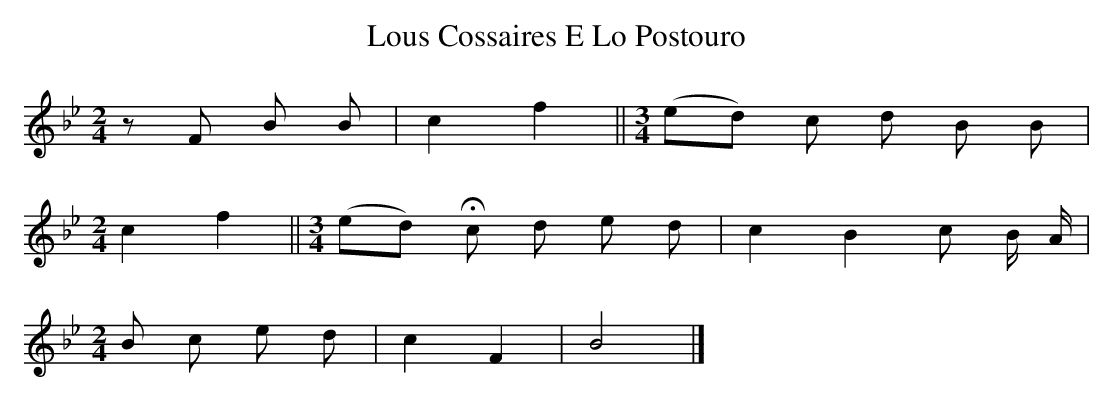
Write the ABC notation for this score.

X:1
T:Lous Cossaires E Lo Postouro
M:2/4
L:1/8
K:Bb
z F B B | c2 f2 ||[M:3/4] (ed) c d B B |
[M:2/4] c2 f2 ||[M:3/4] (ed) !fermata! c d e d | c2 B2 c B/ A/ |
[M:2/4] B c e d | c2 F2 | B4 |]
